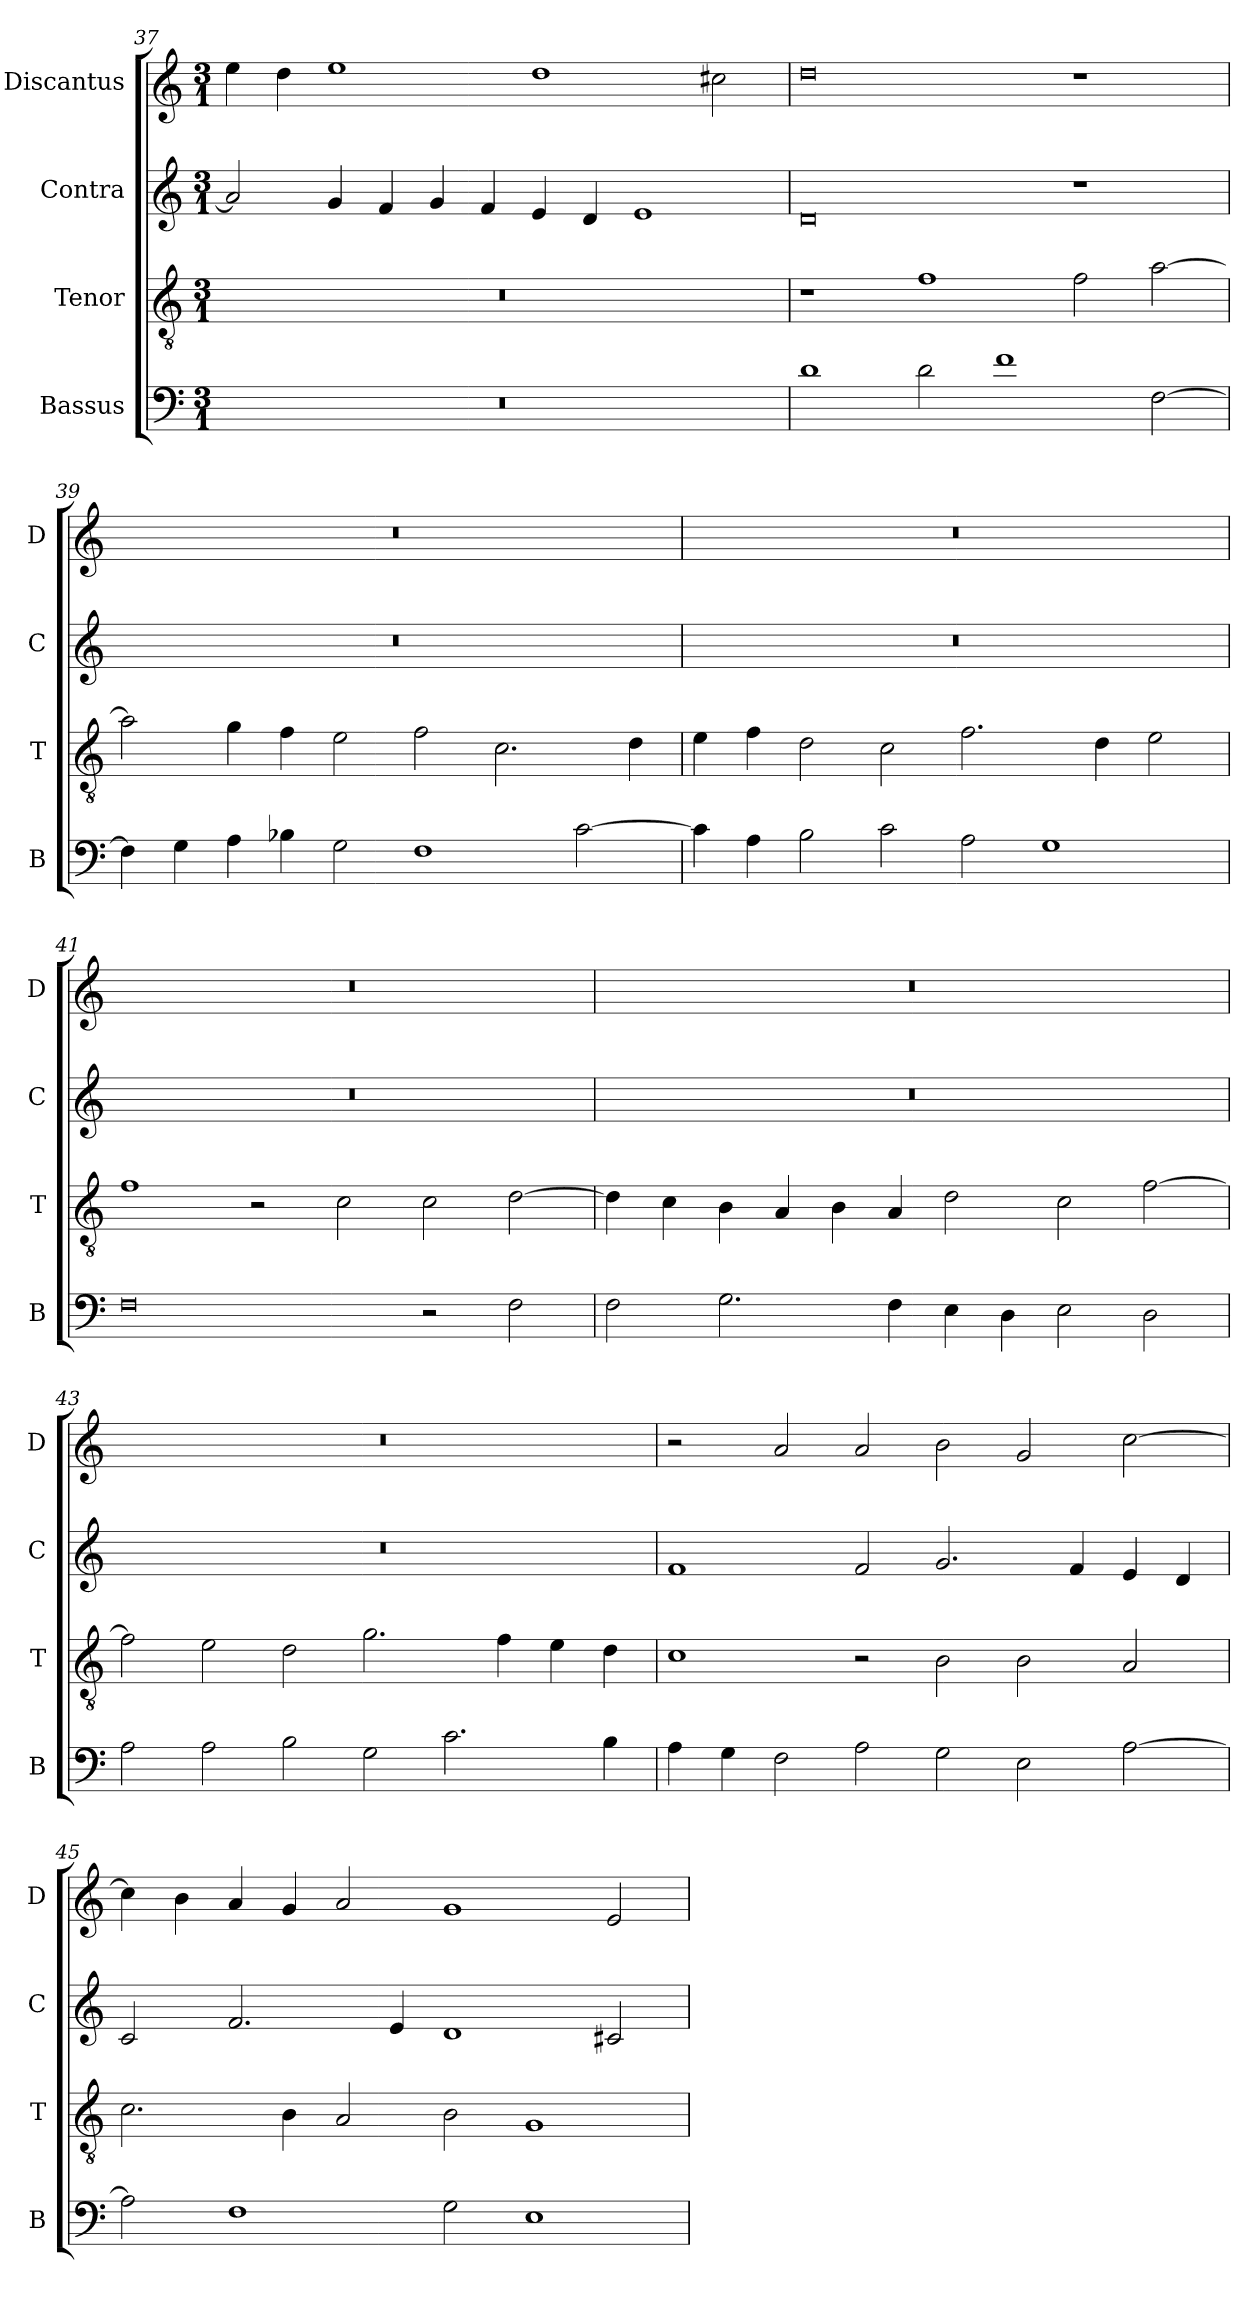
**kern	**kern	**kern	**kern
*part4	*part3	*part2	*part1
*staff4	*staff3	*staff2	*staff1
*I"Bassus	*I"Tenor	*I"Contra	*I"Discantus
*I'B	*I'T	*I'C	*I'D
*clefF4	*clefGv2	*clefG2	*clefG2
*k[]	*k[]	*k[]	*k[]
*M3/1	*M3/1	*M3/1	*M3/1
=37	=37	=37	=37
0.r	0.r	2a/]	4ee\
.	.	.	4dd\
.	.	4g/	1ee
.	.	4f/	.
.	.	4g/	.
.	.	4f/	.
.	.	4e/	1dd
.	.	4d/	.
.	.	1e	.
.	.	.	2cc#X\
=38	=38	=38	=38
1d	1r	0d	0dd
2d\	1f	.	.
1f	.	.	.
.	2f\	1r	1r
[2F\	[2a\	.	.
=39	=39	=39	=39
4F\]	2a\]	0.r	0.r
4G\	.	.	.
4A\	4g\	.	.
4B-X\	4f\	.	.
2G\	2e\	.	.
1F	2f\	.	.
.	2.c\	.	.
[2c\	.	.	.
.	4d\	.	.
=40	=40	=40	=40
4c\]	4e\	0.r	0.r
4A\	4f\	.	.
2B\	2d\	.	.
2c\	2c\	.	.
2A\	2.f\	.	.
1G	.	.	.
.	4d\	.	.
.	2e\	.	.
=41	=41	=41	=41
0F	1f	0.r	0.r
.	2r	.	.
.	2c\	.	.
2r	2c\	.	.
2F\	[2d\	.	.
=42	=42	=42	=42
2F\	4d\]	0.r	0.r
.	4c\	.	.
2.G\	4B\	.	.
.	4A/	.	.
.	4B\	.	.
4F\	4A/	.	.
4E\	2d\	.	.
4D\	.	.	.
2E\	2c\	.	.
2D\	[2f\	.	.
=43	=43	=43	=43
2A\	2f\]	0.r	0.r
2A\	2e\	.	.
2B\	2d\	.	.
2G\	2.g\	.	.
2.c\	.	.	.
.	4f\	.	.
.	4e\	.	.
4B\	4d\	.	.
=44	=44	=44	=44
4A\	1c	1f	2r
4G\	.	.	.
2F\	.	.	2a/
2A\	2r	2f/	2a/
2G\	2B\	2.g/	2b\
2E\	2B\	.	2g/
.	.	4f/	.
[2A\	2A/	4e/	[2cc\
.	.	4d/	.
=45	=45	=45	=45
2A\]	2.c\	2c/	4cc\]
.	.	.	4b\
1F	.	2.f/	4a/
.	4B\	.	4g/
.	2A/	.	2a/
.	.	4e/	.
2G\	2B\	1d	1g
1E	1G	.	.
.	.	2c#X/	2e/
=	=	=	=
*-	*-	*-	*-
